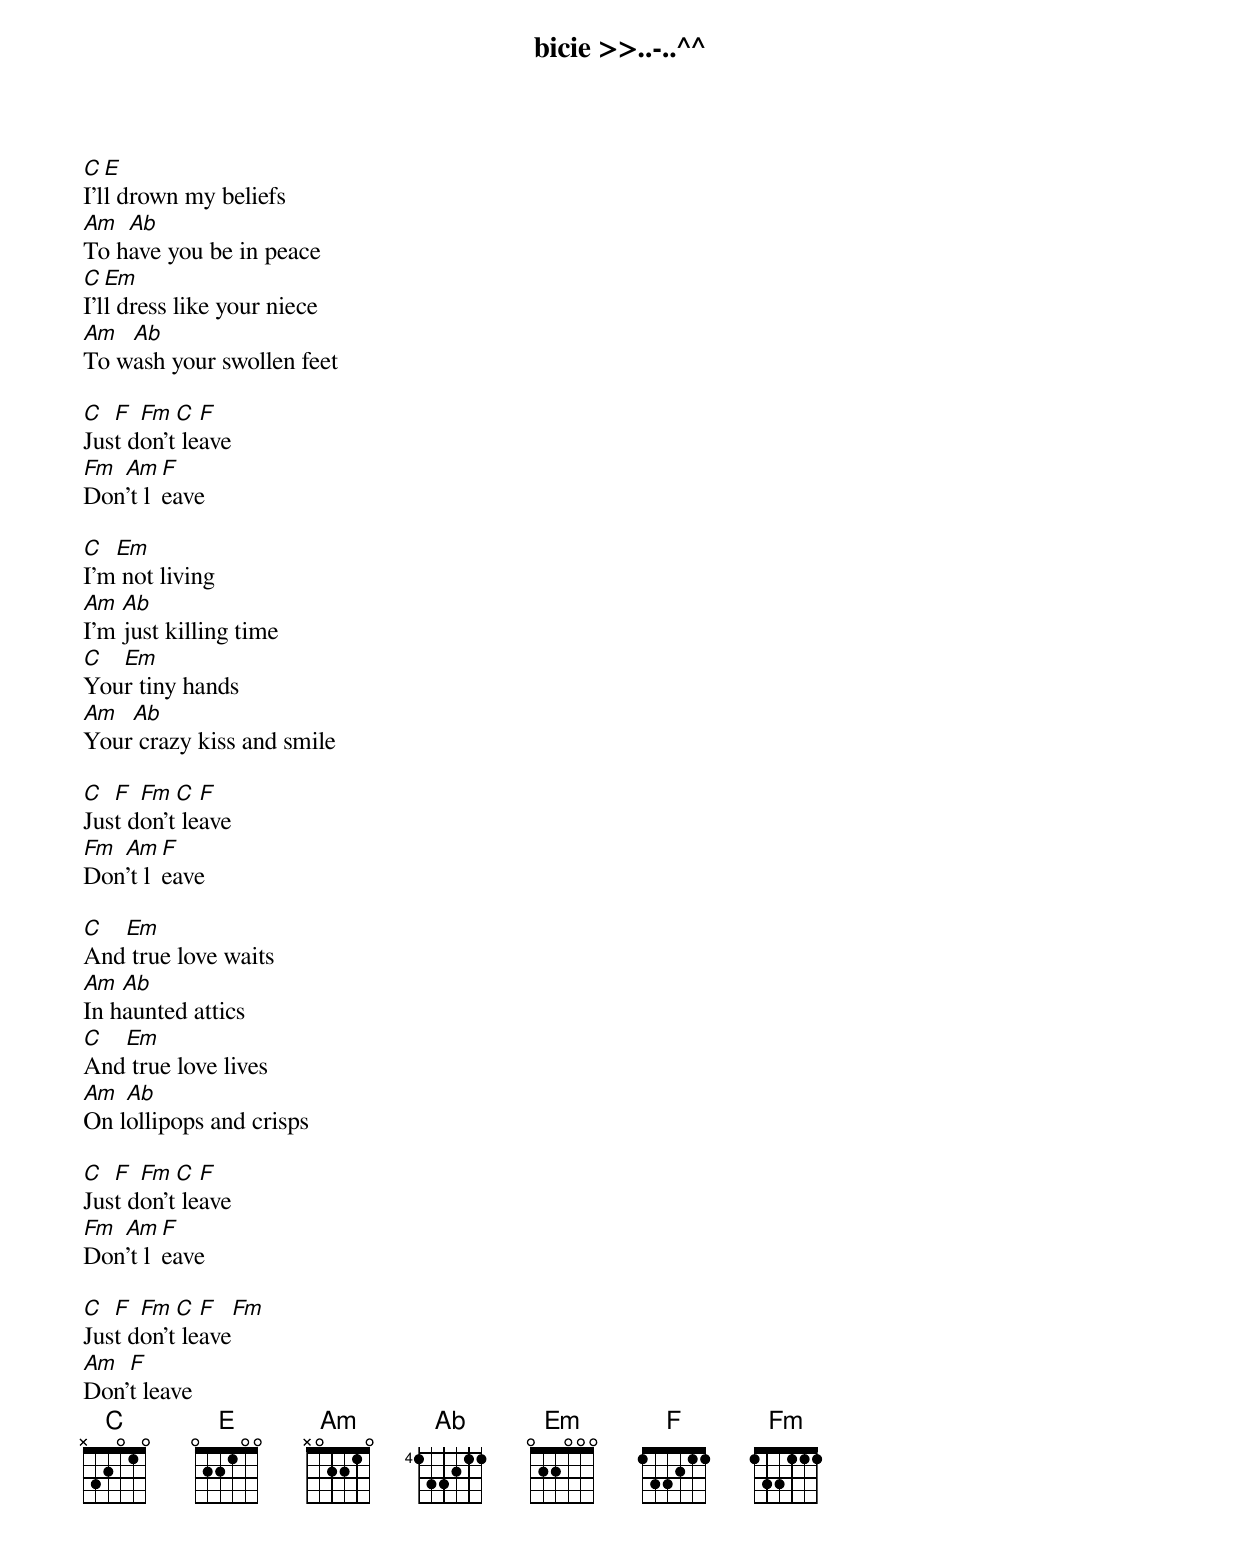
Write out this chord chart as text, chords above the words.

bicie >>..-..^^

C  E
I'll drown my beliefs
Am  Ab
To have you be in peace
C  Em
I'll dress like your niece
Am  Ab
To wash your swollen feet

C  F  Fm  C  F
Just don't leave
Fm Am  F
Don't leave

C  Em
I'm not living
Am  Ab
I'm just killing time
C  Em
Your tiny hands
Am  Ab
Your crazy kiss and smile

C  F  Fm  C  F
Just don't leave
Fm Am  F
Don't leave

C  Em
And true love waits
Am  Ab
In haunted attics
C  Em
And true love lives
Am  Ab
On lollipops and crisps

C  F  Fm  C  F
Just don't leave
Fm Am  F
Don't leave

C  F  Fm  C  F  Fm
Just don't leave
Am  F
Don't leave
